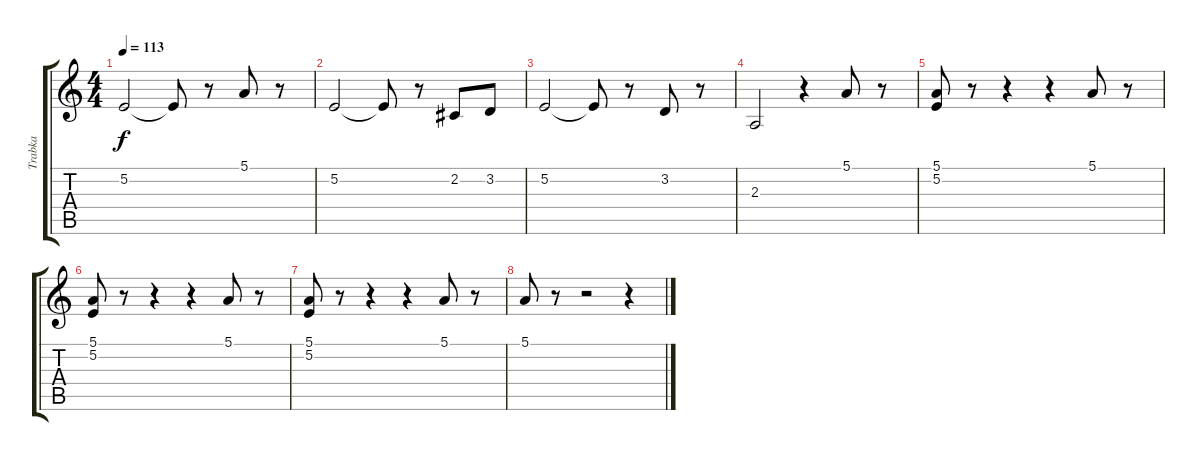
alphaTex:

\track ("Trabka" "Trabka") {instrument trumpet}
\staff {score tabs}
\tuning (E4 B3 G3 D3 A2 E2) {hide}
\ts (4 4)
\tempo 113
\clef g2
\ks c
5.2.2{dy f} 5.2{t}.8 r.8 5.1.8 r.8 |
5.2.2 5.2{t}.8 r.8 2.2.8 3.2.8 |
5.2.2 5.2{t}.8 r.8 3.2.8 r.8 |
2.3.2 r.4 5.1.8 r.8 |
(5.1 5.2).8 r.8 r.4 r.4 5.1.8 r.8 |
(5.1 5.2).8 r.8 r.4 r.4 5.1.8 r.8 |
(5.1 5.2).8 r.8 r.4 r.4 5.1.8 r.8 |
5.1.8 r.8 r.2 r.4
